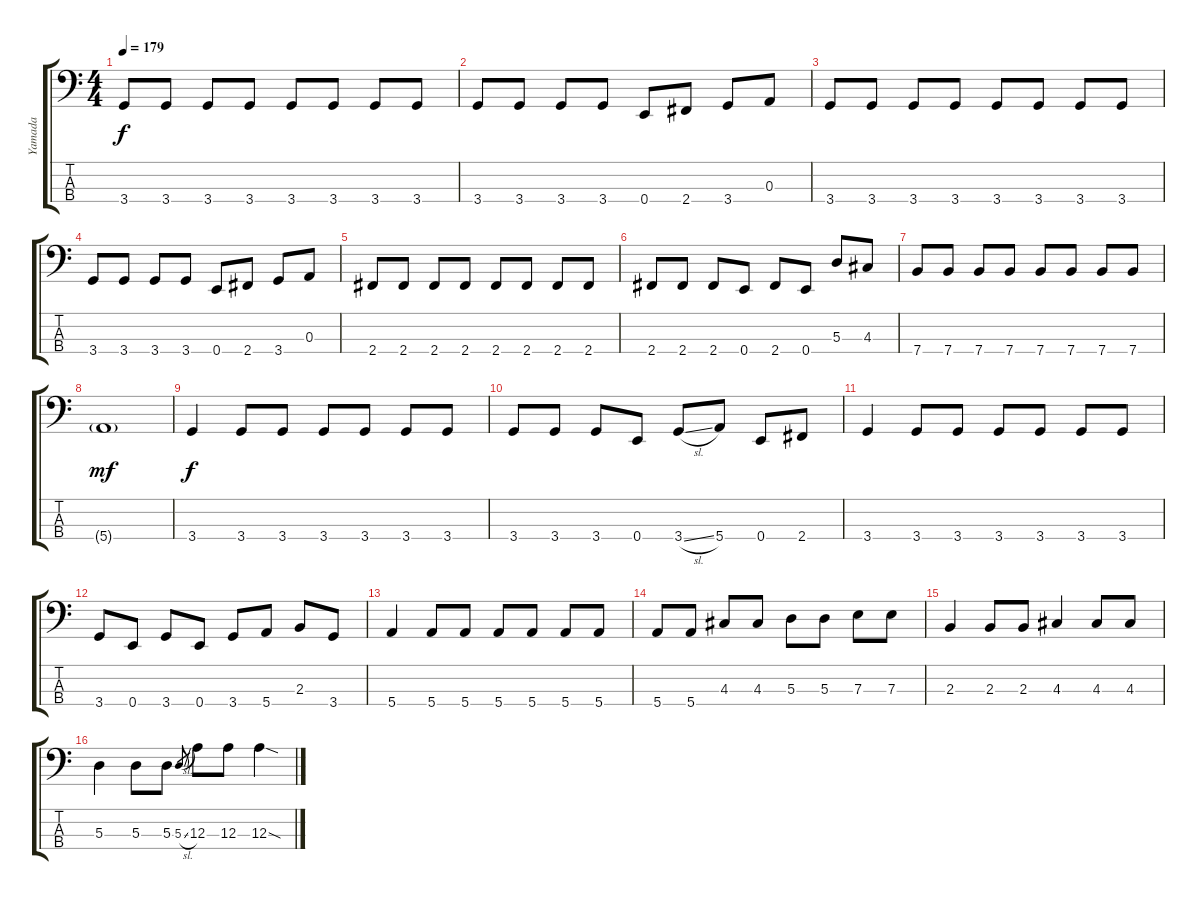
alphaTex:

\track ("Yamada" "Yamada") {instrument electricbasspick}
\staff {score tabs}
\tuning (G2 D2 A1 E1) {hide}
\ts (4 4)
\tempo 179
\clef f4
\ks c
3.4.8{dy f} 3.4.8 3.4.8 3.4.8 3.4.8 3.4.8 3.4.8 3.4.8 |
3.4.8 3.4.8 3.4.8 3.4.8 0.4.8 2.4.8 3.4.8 0.3.8 |
3.4.8 3.4.8 3.4.8 3.4.8 3.4.8 3.4.8 3.4.8 3.4.8 |
3.4.8 3.4.8 3.4.8 3.4.8 0.4.8 2.4.8 3.4.8 0.3.8 |
2.4.8 2.4.8 2.4.8 2.4.8 2.4.8 2.4.8 2.4.8 2.4.8 |
2.4.8 2.4.8 2.4.8 0.4.8 2.4.8 0.4.8 5.3.8 4.3.8 |
7.4.8 7.4.8 7.4.8 7.4.8 7.4.8 7.4.8 7.4.8 7.4.8 |
5.4{g}.1{dy mf} |
3.4.4{dy f} 3.4.8 3.4.8 3.4.8 3.4.8 3.4.8 3.4.8 |
3.4.8 3.4.8 3.4.8 0.4.8 3.4{sl}.8 5.4.8 0.4.8 2.4.8 |
3.4.4 3.4.8 3.4.8 3.4.8 3.4.8 3.4.8 3.4.8 |
3.4.8 0.4.8 3.4.8 0.4.8 3.4.8 5.4.8 2.3.8 3.4.8 |
5.4.4 5.4.8 5.4.8 5.4.8 5.4.8 5.4.8 5.4.8 |
5.4.8 5.4.8 4.3.8 4.3.8 5.3.8 5.3.8 7.3.8 7.3.8 |
2.3.4 2.3.8 2.3.8 4.3.4 4.3.8 4.3.8 |
5.3.4 5.3.8 5.3.8 5.3{sl}.8{gr} 12.3.8 12.3.8 12.3{sod}.4
